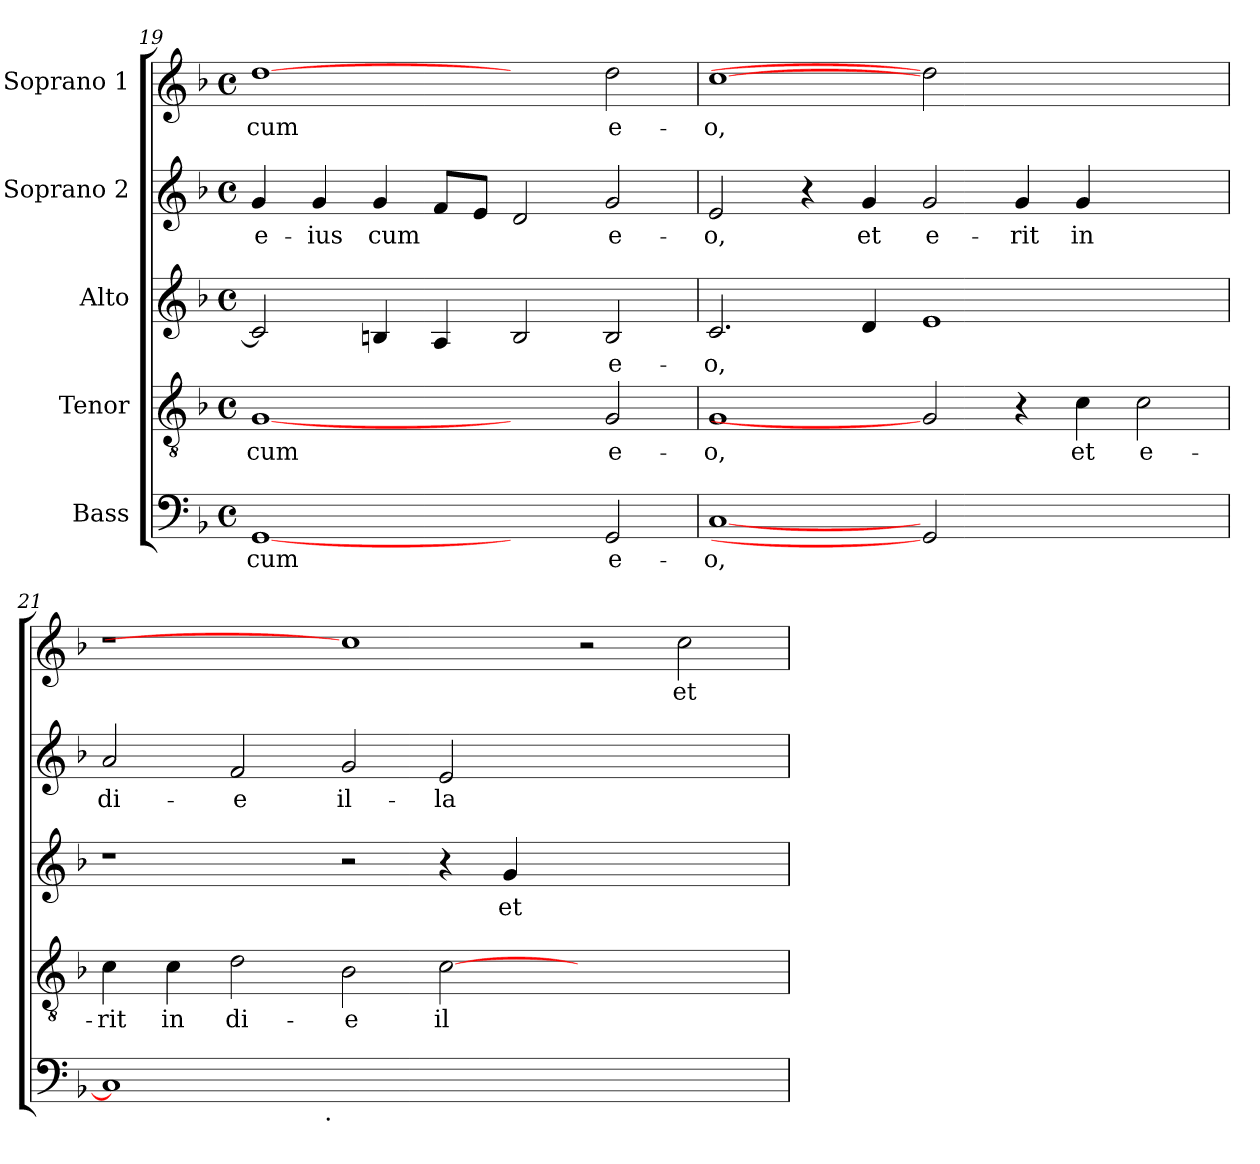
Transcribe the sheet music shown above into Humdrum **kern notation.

**kern	**text	**kern	**text	**kern	**text	**kern	**text	**kern	**text
*part5	*part5	*part4	*part4	*part3	*part3	*part2	*part2	*part1	*part1
*staff5	*staff5	*staff4	*staff4	*staff3	*staff3	*staff2	*staff2	*staff1	*staff1
*I"Bass	*	*I"Tenor	*	*I"Alto	*	*I"Soprano 2	*	*I"Soprano 1	*
*clefF4	*	*clefGv2	*	*clefG2	*	*clefG2	*	*clefG2	*
*k[b-]	*	*k[b-]	*	*k[b-]	*	*k[b-]	*	*k[b-]	*
*F:	*	*F:	*	*F:	*	*F:	*	*F:	*
*M4/4	*	*M4/4	*	*M4/4	*	*M4/4	*	*M4/4	*
*met(c)	*	*met(c)	*	*met(c)	*	*met(c)	*	*met(c)	*
=19	=19	=19	=19	=19	=19	=19	=19	=19	=19
!	!LO:LY:b:cj	!	!LO:LY:b:cj	!	!	!	!LO:LY:b	!	!LO:LY:b:cj
[1GG	cum	[1G	cum	2c/]	.	4g/	e-	[1dd	cum
!	!	!	!	!	!	!	!LO:LY:b:cj	!	!
.	.	.	.	.	.	4g/	-ius	.	.
!	!	!	!	!	!	!	!LO:LY:b	!	!
.	.	.	.	4Bn/	.	4g/	cum	.	.
.	.	.	.	4A/	.	8f/L	.	.	.
.	.	.	.	.	.	8e/J	.	.	.
2ryy	.	2ryy	.	2B/	.	2d/	.	2ryy	.
!	!LO:LY:b:cj	!	!LO:LY:b:cj	!	!LO:LY:b:cj	!	!LO:LY:b:cj	!	!LO:LY:b:cj
2GG/	e-	2G/	e-	2B/	e-	2g/	e-	2dd\	e-
=20	=20	=20	=20	=20	=20	=20	=20	=20	=20
!	!LO:LY:b:cj	!	!LO:LY:b:cj	!	!LO:LY:b:cj	!	!LO:LY:b:cj	!	!LO:LY:b:cj
[1C	-o,	1G	-o,	2.c/	-o,	2e/	-o,	[1cc	-o,
.	.	.	.	.	.	4r	.	.	.
!	!	!	!	!	!	!	!LO:LY:b:cj	!	!
.	.	.	.	4d/	.	4g/	et	.	.
!	!	!	!	!	!	!	!LO:LY:b:cj	!	!
2GG]	.	2G]	.	1e	.	2g/	e-	2dd]	.
!	!	!	!	!	!	!	!LO:LY:b:cj	!	!
1ryy	.	4r	.	.	.	4g/	-rit	1ryy	.
!	!	!	!LO:LY:b:cj	!	!	!	!LO:LY:b:cj	!	!
.	.	4c\	et	.	.	4g/	in	.	.
!	!	!	!LO:LY:b:cj	!	!	!	!	!	!
.	.	2c\	e-	2ryy	.	2ryy	.	.	.
=21	=21	=21	=21	=21	=21	=21	=21	=21	=21
!	!	!	!LO:LY:b:cj	!	!	!	!LO:LY:b:cj	!	!
*^	*	*	*	*	*	*	*	*	*
1C]	2ryy	.	4c\	-rit	1r	.	2a/	di-	1r	.
!	!	!	!	!LO:LY:b:cj	!	!	!	!	!	!
.	.	.	4c\	in	.	.	.	.	.	.
!	!	!	!	!LO:LY:b:cj	!	!	!	!LO:LY:b:cj	!	!
.	4...ryy	.	2d\	di-	.	.	2f/	-e	.	.
!	!LO:TX:b:t=.	!	!	!	!	!	!	!	!	!
.	1ryy	.	.	.	.	.	.	.	.	.
!	!	!	!	!LO:LY:b:cj	!	!	!	!LO:LY:b:cj	!	!
0ryy	.	.	2B-\	-e	2r	.	2g/	il-	1cc]	.
!	!	!	!	!LO:LY:b:cj	!	!	!	!LO:LY:b:cj	!	!
.	.	.	[<2c\	il-	4r	.	2e/	-la	.	.
!	!	!	!	!	!	!LO:LY:b:cj	!	!	!	!
.	.	.	.	.	4g/	et	.	.	.	.
.	1ryy	.	.	.	.	.	.	.	.	.
.	.	.	1ryy	.	1ryy	.	1ryy	.	2r	.
!	!	!	!	!	!	!	!	!	!	!LO:LY:b:cj
.	.	.	.	.	.	.	.	.	2cc\	et
.	32ryy	.	.	.	.	.	.	.	.	.
*v	*v	*	*	*	*	*	*	*	*	*
=	=	=	=	=	=	=	=	=	=
*-	*-	*-	*-	*-	*-	*-	*-	*-	*-
